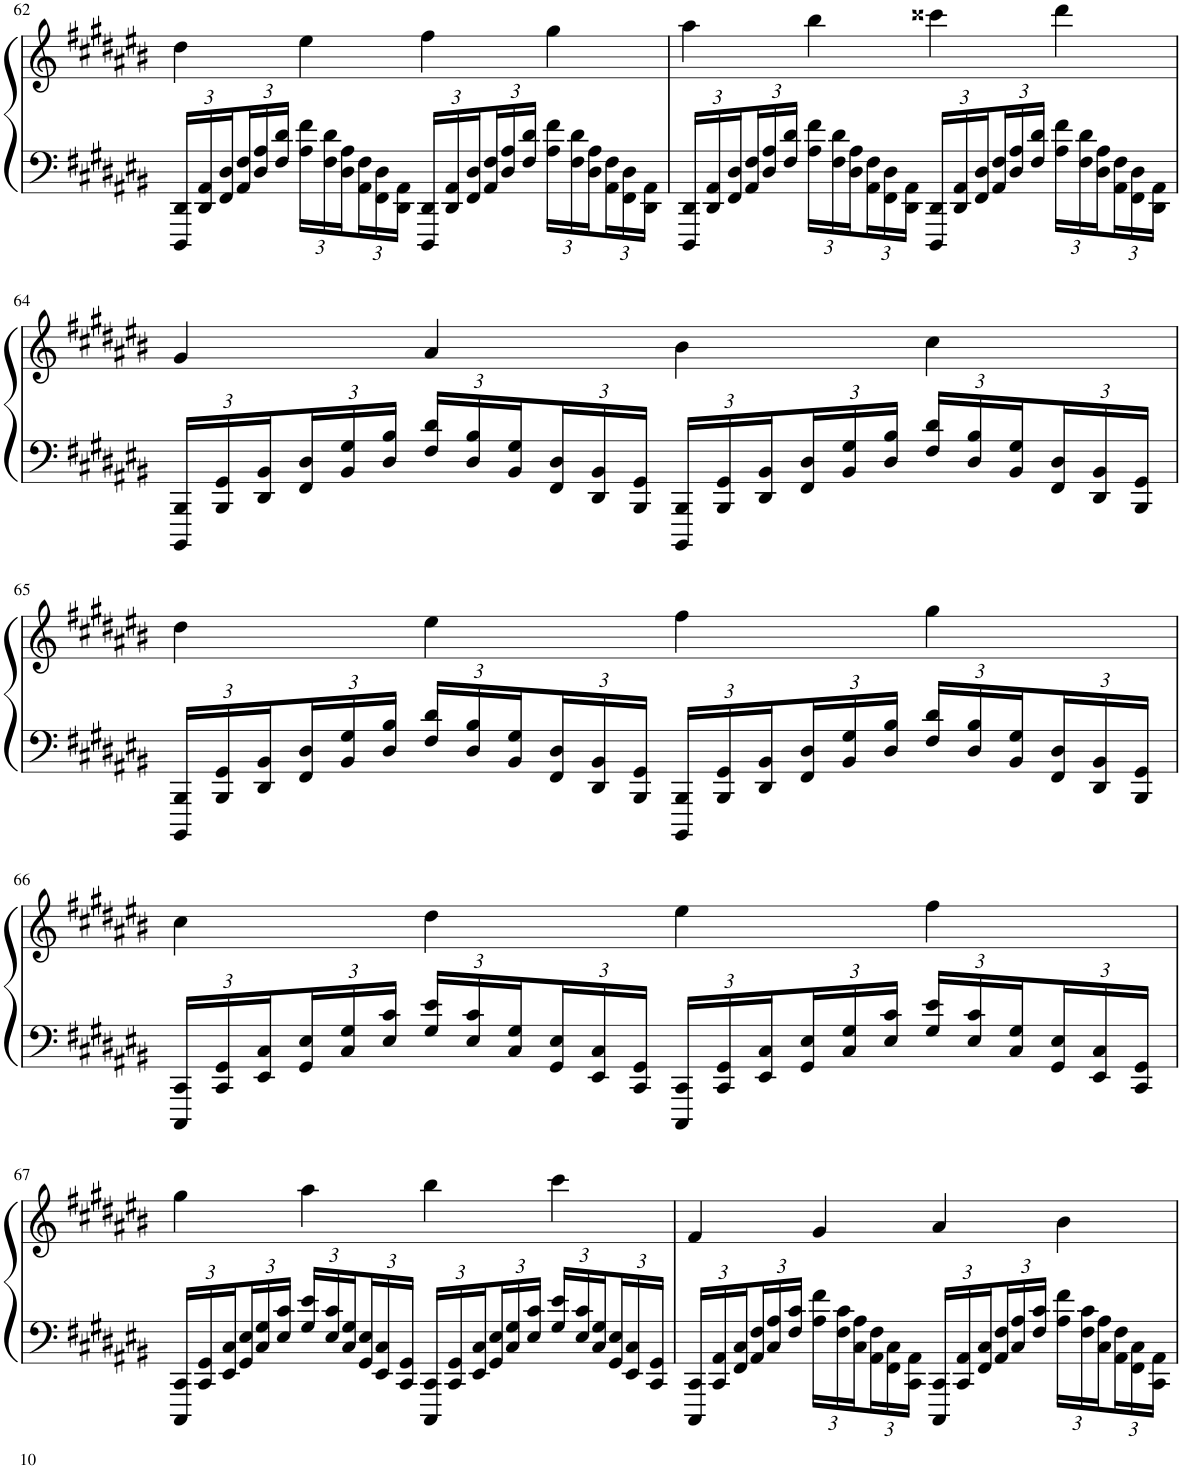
**kern	**kern
*part1	*part1
*staff2	*staff1
*I"Piano	*
*I'Pno.	*
!!LO:PB:g=z
*clefF4	*clefG2
*k[f#c#g#d#a#e#b#]	*k[f#c#g#d#a#e#b#]
*M4/4	*M4/4
*Xbrackettup	*
=62	=62
24DDD#/ 24DD#/LL	4dd#\
24DD#/ 24AA#/	.
24FF#/ 24D#/	.
24AA#/ 24F#/	.
24D#/ 24A#/	.
24F#/ 24d#/JJ	.
24A#\ 24f#\LL	4ee#\
24F#\ 24d#\	.
24D#\ 24A#\	.
24AA#\ 24F#\	.
24FF#\ 24D#\	.
24DD#\ 24AA#\JJ	.
24DDD#/ 24DD#/LL	4ff#\
24DD#/ 24AA#/	.
24FF#/ 24D#/	.
24AA#/ 24F#/	.
24D#/ 24A#/	.
24F#/ 24d#/JJ	.
24A#\ 24f#\LL	4gg#\
24F#\ 24d#\	.
24D#\ 24A#\	.
24AA#\ 24F#\	.
24FF#\ 24D#\	.
24DD#\ 24AA#\JJ	.
=63	=63
24DDD#/ 24DD#/LL	4aa#\
24DD#/ 24AA#/	.
24FF#/ 24D#/	.
24AA#/ 24F#/	.
24D#/ 24A#/	.
24F#/ 24d#/JJ	.
24A#\ 24f#\LL	4bb#\
24F#\ 24d#\	.
24D#\ 24A#\	.
24AA#\ 24F#\	.
24FF#\ 24D#\	.
24DD#\ 24AA#\JJ	.
24DDD#/ 24DD#/LL	4ccc##X\
24DD#/ 24AA#/	.
24FF#/ 24D#/	.
24AA#/ 24F#/	.
24D#/ 24A#/	.
24F#/ 24d#/JJ	.
24A#\ 24f#\LL	4ddd#\
24F#\ 24d#\	.
24D#\ 24A#\	.
24AA#\ 24F#\	.
24FF#\ 24D#\	.
24DD#\ 24AA#\JJ	.
!!LO:LB:g=z
=64	=64
24BBBB#/ 24BBB#/LL	4g#/
24BBB#/ 24GG#/	.
24DD#/ 24BB#/	.
24FF#/ 24D#/	.
24BB#/ 24G#/	.
24D#/ 24B#/JJ	.
24F#/ 24d#/LL	4a#/
24D#/ 24B#/	.
24BB#/ 24G#/	.
24FF#/ 24D#/	.
24DD#/ 24BB#/	.
24BBB#/ 24GG#/JJ	.
24BBBB#/ 24BBB#/LL	4b#\
24BBB#/ 24GG#/	.
24DD#/ 24BB#/	.
24FF#/ 24D#/	.
24BB#/ 24G#/	.
24D#/ 24B#/JJ	.
24F#/ 24d#/LL	4cc#\
24D#/ 24B#/	.
24BB#/ 24G#/	.
24FF#/ 24D#/	.
24DD#/ 24BB#/	.
24BBB#/ 24GG#/JJ	.
!!LO:LB:g=z
=65	=65
24BBBB#/ 24BBB#/LL	4dd#\
24BBB#/ 24GG#/	.
24DD#/ 24BB#/	.
24FF#/ 24D#/	.
24BB#/ 24G#/	.
24D#/ 24B#/JJ	.
24F#/ 24d#/LL	4ee#\
24D#/ 24B#/	.
24BB#/ 24G#/	.
24FF#/ 24D#/	.
24DD#/ 24BB#/	.
24BBB#/ 24GG#/JJ	.
24BBBB#/ 24BBB#/LL	4ff#\
24BBB#/ 24GG#/	.
24DD#/ 24BB#/	.
24FF#/ 24D#/	.
24BB#/ 24G#/	.
24D#/ 24B#/JJ	.
24F#/ 24d#/LL	4gg#\
24D#/ 24B#/	.
24BB#/ 24G#/	.
24FF#/ 24D#/	.
24DD#/ 24BB#/	.
24BBB#/ 24GG#/JJ	.
!!LO:LB:g=z
=66	=66
24CCC#/ 24CC#/LL	4cc#\
24CC#/ 24GG#/	.
24EE#/ 24C#/	.
24GG#/ 24E#/	.
24C#/ 24G#/	.
24E#/ 24c#/JJ	.
24G#/ 24e#/LL	4dd#\
24E#/ 24c#/	.
24C#/ 24G#/	.
24GG#/ 24E#/	.
24EE#/ 24C#/	.
24CC#/ 24GG#/JJ	.
24CCC#/ 24CC#/LL	4ee#\
24CC#/ 24GG#/	.
24EE#/ 24C#/	.
24GG#/ 24E#/	.
24C#/ 24G#/	.
24E#/ 24c#/JJ	.
24G#/ 24e#/LL	4ff#\
24E#/ 24c#/	.
24C#/ 24G#/	.
24GG#/ 24E#/	.
24EE#/ 24C#/	.
24CC#/ 24GG#/JJ	.
!!LO:LB:g=z
=67	=67
24CCC#/ 24CC#/LL	4gg#\
24CC#/ 24GG#/	.
24EE#/ 24C#/	.
24GG#/ 24E#/	.
24C#/ 24G#/	.
24E#/ 24c#/JJ	.
24G#/ 24e#/LL	4aa#\
24E#/ 24c#/	.
24C#/ 24G#/	.
24GG#/ 24E#/	.
24EE#/ 24C#/	.
24CC#/ 24GG#/JJ	.
24CCC#/ 24CC#/LL	4bb#\
24CC#/ 24GG#/	.
24EE#/ 24C#/	.
24GG#/ 24E#/	.
24C#/ 24G#/	.
24E#/ 24c#/JJ	.
24G#/ 24e#/LL	4ccc#\
24E#/ 24c#/	.
24C#/ 24G#/	.
24GG#/ 24E#/	.
24EE#/ 24C#/	.
24CC#/ 24GG#/JJ	.
=68	=68
24CCC#/ 24CC#/LL	4f#/
24CC#/ 24AA#/	.
24FF#/ 24C#/	.
24AA#/ 24F#/	.
24C#/ 24A#/	.
24F#/ 24c#/JJ	.
24A#\ 24f#\LL	4g#/
24F#\ 24c#\	.
24C#\ 24A#\	.
24AA#\ 24F#\	.
24FF#\ 24C#\	.
24CC#\ 24AA#\JJ	.
24CCC#/ 24CC#/LL	4a#/
24CC#/ 24AA#/	.
24FF#/ 24C#/	.
24AA#/ 24F#/	.
24C#/ 24A#/	.
24F#/ 24c#/JJ	.
24A#\ 24f#\LL	4b#\
24F#\ 24c#\	.
24C#\ 24A#\	.
24AA#\ 24F#\	.
24FF#\ 24C#\	.
24CC#\ 24AA#\JJ	.
=	=
*-	*-
